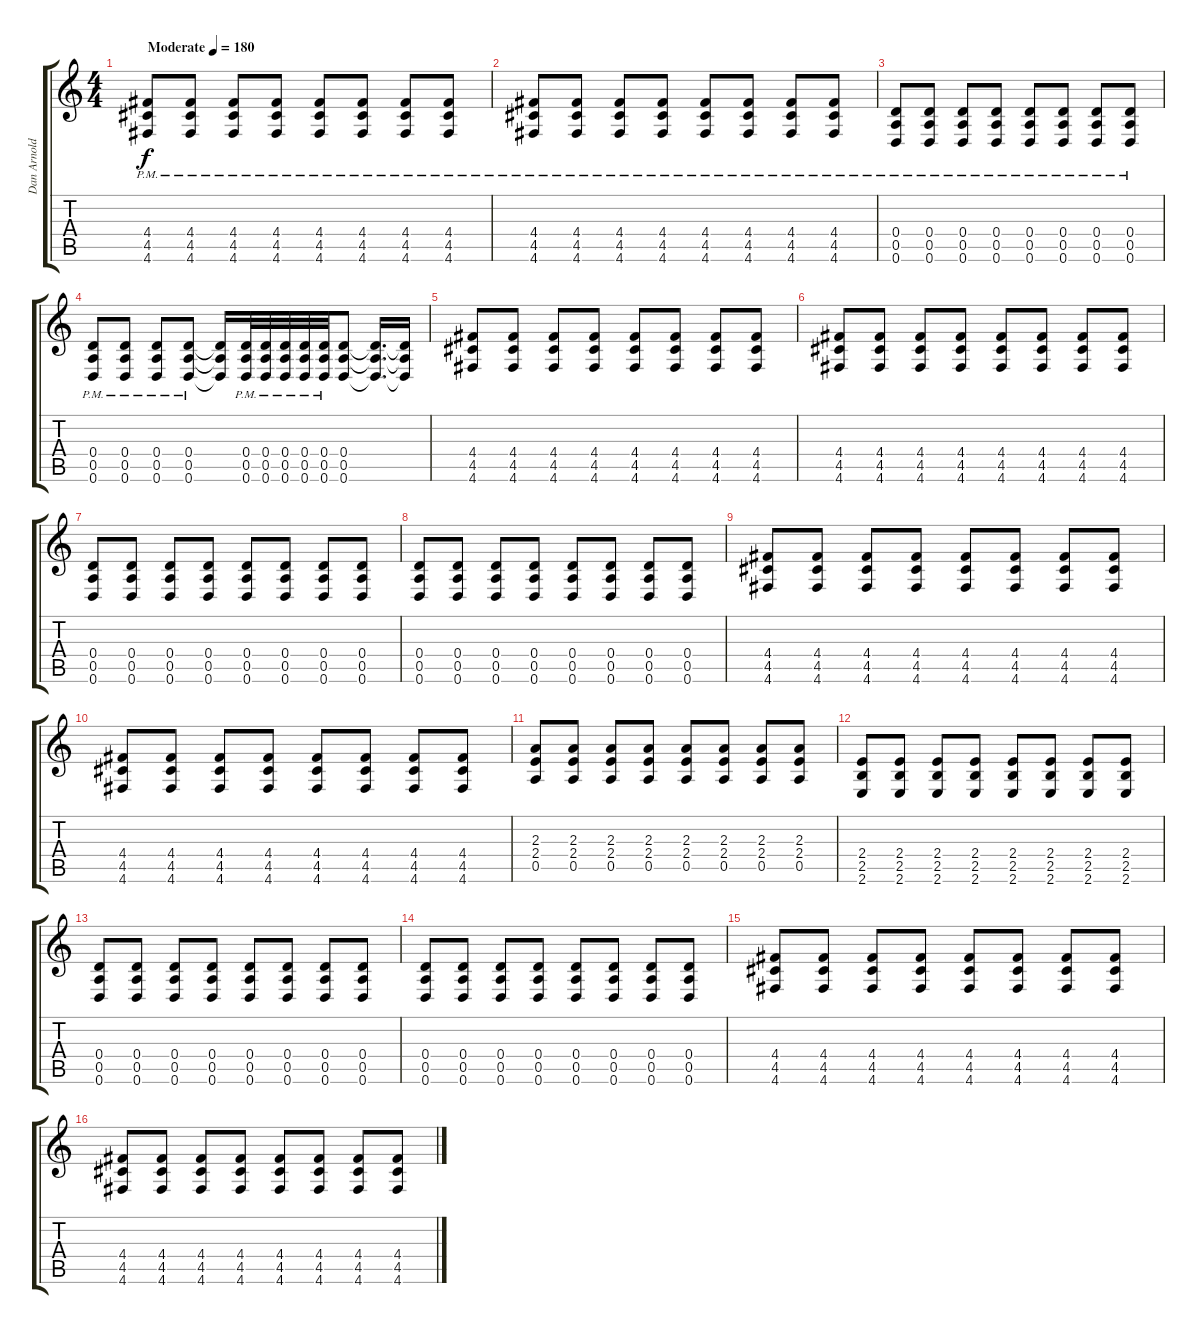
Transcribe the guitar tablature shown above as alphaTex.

\track ("Dan Arnold (Rythym)" "Dan Arnold") {instrument overdrivenguitar}
\staff {score tabs}
\tuning (E4 B3 G3 D3 A2 D2) {hide}
\ts (4 4)
\tempo (180 "Moderate")
\clef g2
\ks c
(4.4{pm} 4.5{pm} 4.6{pm}).8{dy f instrument overdrivenguitar} (4.4{pm} 4.5{pm} 4.6{pm}).8 (4.4{pm} 4.5{pm} 4.6{pm}).8 (4.4{pm} 4.5{pm} 4.6{pm}).8 (4.4{pm} 4.5{pm} 4.6{pm}).8 (4.4{pm} 4.5{pm} 4.6{pm}).8 (4.4{pm} 4.5{pm} 4.6{pm}).8 (4.4{pm} 4.5{pm} 4.6{pm}).8 |
(4.4{pm} 4.5{pm} 4.6{pm}).8 (4.4{pm} 4.5{pm} 4.6{pm}).8 (4.4{pm} 4.5{pm} 4.6{pm}).8 (4.4{pm} 4.5{pm} 4.6{pm}).8 (4.4{pm} 4.5{pm} 4.6{pm}).8 (4.4{pm} 4.5{pm} 4.6{pm}).8 (4.4{pm} 4.5{pm} 4.6{pm}).8 (4.4{pm} 4.5{pm} 4.6{pm}).8 |
(0.4{pm} 0.5{pm} 0.6{pm}).8 (0.4{pm} 0.5{pm} 0.6{pm}).8 (0.4{pm} 0.5{pm} 0.6{pm}).8 (0.4{pm} 0.5{pm} 0.6{pm}).8 (0.4{pm} 0.5{pm} 0.6{pm}).8 (0.4{pm} 0.5{pm} 0.6{pm}).8 (0.4{pm} 0.5{pm} 0.6{pm}).8 (0.4{pm} 0.5{pm} 0.6{pm}).8 |
(0.4{pm} 0.5{pm} 0.6{pm}).8 (0.4{pm} 0.5{pm} 0.6{pm}).8 (0.4{pm} 0.5{pm} 0.6{pm}).8 (0.4{pm} 0.5{pm} 0.6{pm}).8 (0.4{t} 0.5{t} 0.6{t}).16 (0.4{pm} 0.5{pm} 0.6{pm}).32 (0.4{pm} 0.5{pm} 0.6{pm}).32 (0.4{pm} 0.5{pm} 0.6{pm}).32 (0.4{pm} 0.5{pm} 0.6{pm}).32 (0.4{pm} 0.5{pm} 0.6{pm}).32 (0.4 0.5 0.6).8 (0.4{t} 0.5{t} 0.6{t}).16{d} (0.4{t} 0.5{t} 0.6{t}).16 |
(4.4 4.5 4.6).8 (4.4 4.5 4.6).8 (4.4 4.5 4.6).8 (4.4 4.5 4.6).8 (4.4 4.5 4.6).8 (4.4 4.5 4.6).8 (4.4 4.5 4.6).8 (4.4 4.5 4.6).8 |
(4.4 4.5 4.6).8 (4.4 4.5 4.6).8 (4.4 4.5 4.6).8 (4.4 4.5 4.6).8 (4.4 4.5 4.6).8 (4.4 4.5 4.6).8 (4.4 4.5 4.6).8 (4.4 4.5 4.6).8 |
(0.4 0.5 0.6).8 (0.4 0.5 0.6).8 (0.4 0.5 0.6).8 (0.4 0.5 0.6).8 (0.4 0.5 0.6).8 (0.4 0.5 0.6).8 (0.4 0.5 0.6).8 (0.4 0.5 0.6).8 |
(0.4 0.5 0.6).8 (0.4 0.5 0.6).8 (0.4 0.5 0.6).8 (0.4 0.5 0.6).8 (0.4 0.5 0.6).8 (0.4 0.5 0.6).8 (0.4 0.5 0.6).8 (0.4 0.5 0.6).8 |
(4.4 4.5 4.6).8 (4.4 4.5 4.6).8 (4.4 4.5 4.6).8 (4.4 4.5 4.6).8 (4.4 4.5 4.6).8 (4.4 4.5 4.6).8 (4.4 4.5 4.6).8 (4.4 4.5 4.6).8 |
(4.4 4.5 4.6).8 (4.4 4.5 4.6).8 (4.4 4.5 4.6).8 (4.4 4.5 4.6).8 (4.4 4.5 4.6).8 (4.4 4.5 4.6).8 (4.4 4.5 4.6).8 (4.4 4.5 4.6).8 |
(2.3 2.4 0.5).8 (2.3 2.4 0.5).8 (2.3 2.4 0.5).8 (2.3 2.4 0.5).8 (2.3 2.4 0.5).8 (2.3 2.4 0.5).8 (2.3 2.4 0.5).8 (2.3 2.4 0.5).8 |
(2.4 2.5 2.6).8 (2.4 2.5 2.6).8 (2.4 2.5 2.6).8 (2.4 2.5 2.6).8 (2.4 2.5 2.6).8 (2.4 2.5 2.6).8 (2.4 2.5 2.6).8 (2.4 2.5 2.6).8 |
(0.4 0.5 0.6).8 (0.4 0.5 0.6).8 (0.4 0.5 0.6).8 (0.4 0.5 0.6).8 (0.4 0.5 0.6).8 (0.4 0.5 0.6).8 (0.4 0.5 0.6).8 (0.4 0.5 0.6).8 |
(0.4 0.5 0.6).8 (0.4 0.5 0.6).8 (0.4 0.5 0.6).8 (0.4 0.5 0.6).8 (0.4 0.5 0.6).8 (0.4 0.5 0.6).8 (0.4 0.5 0.6).8 (0.4 0.5 0.6).8 |
(4.4 4.5 4.6).8 (4.4 4.5 4.6).8 (4.4 4.5 4.6).8 (4.4 4.5 4.6).8 (4.4 4.5 4.6).8 (4.4 4.5 4.6).8 (4.4 4.5 4.6).8 (4.4 4.5 4.6).8 |
(4.4 4.5 4.6).8 (4.4 4.5 4.6).8 (4.4 4.5 4.6).8 (4.4 4.5 4.6).8 (4.4 4.5 4.6).8 (4.4 4.5 4.6).8 (4.4 4.5 4.6).8 (4.4 4.5 4.6).8
